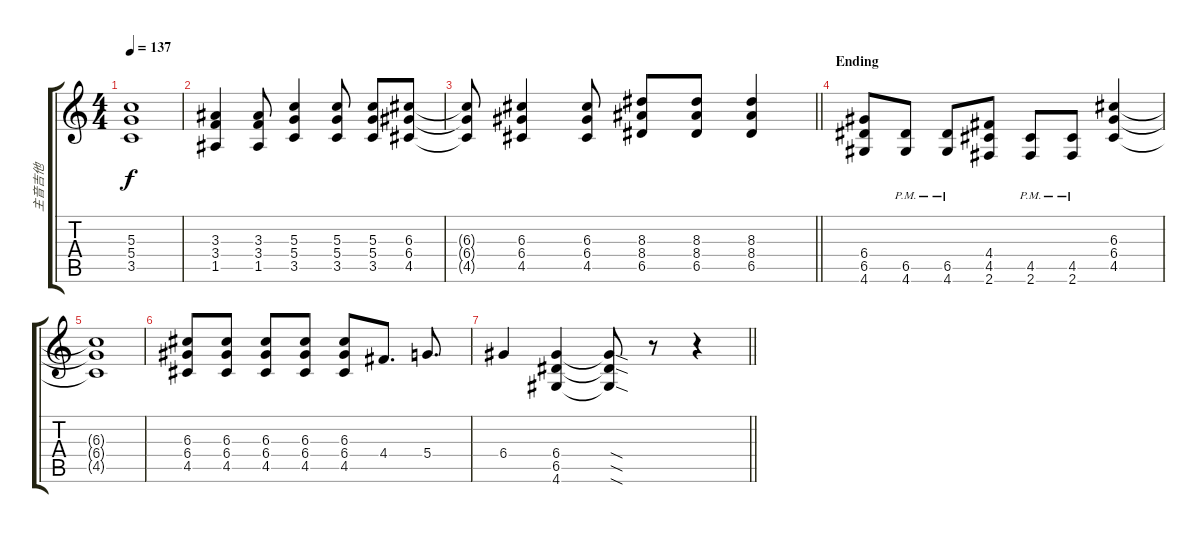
\track ("主音吉他" "主音吉他") {instrument overdrivenguitar}
\staff {score tabs}
\tuning (E4 B3 G3 D3 A2 E2) {hide}
\ts (4 4)
\tempo 137
\clef g2
\ks c
(5.3 5.4 3.5).1{dy f} |
(3.3 3.4 1.5).4 (3.3 3.4 1.5).8 (5.3 5.4 3.5).4 (5.3 5.4 3.5).8 (5.3 5.4 3.5).8 (6.3 6.4 4.5).8 |
\barLineRight lightlight
(6.3{t} 6.4{t} 4.5{t}).8 (6.3 6.4 4.5).4 (6.3 6.4 4.5).8 (8.3 8.4 6.5).8 (8.3 8.4 6.5).8 (8.3 8.4 6.5).4 |
\section ("" "Ending")
(6.4 6.5 4.6).8 (6.5{pm} 4.6{pm}).8 (6.5{pm} 4.6{pm}).8 (4.4 4.5 2.6).8 (4.5{pm} 2.6{pm}).8 (4.5{pm} 2.6{pm}).8 (6.3 6.4 4.5).4 |
(6.3{t} 6.4{t} 4.5{t}).1 |
(6.3 6.4 4.5).8 (6.3 6.4 4.5).8 (6.3 6.4 4.5).8 (6.3 6.4 4.5).8 (6.3 6.4 4.5).8 4.4.8{d} 5.4.8{d} |
\barLineRight lightlight
6.4.4 (6.4 6.5 4.6).4 (6.4{sod t} 6.5{sod t} 4.6{sod t}).8 r.8 r.4
